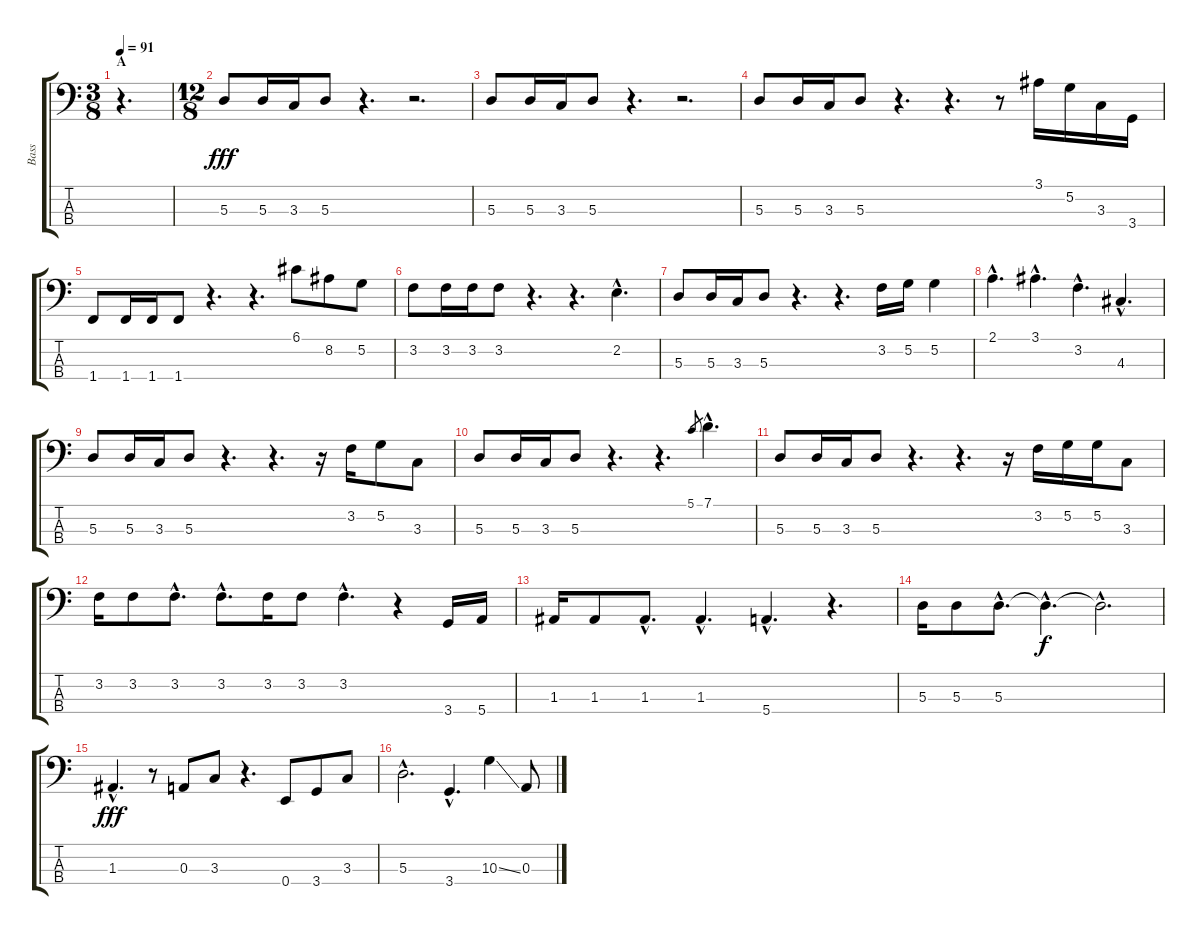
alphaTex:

\track ("Bass" "Bass") {instrument electricbassfinger}
\staff {score tabs}
\tuning (G2 D2 A1 E1) {hide}
\ts (3 8)
\section ("" "A")
\tempo 91
\clef f4
\ks c
r.4{d dy fff instrument electricbassfinger} |
\ts (12 8)
5.3.8 5.3.16 3.3.16 5.3.8 r.4{d} r.2{d} |
5.3.8 5.3.16 3.3.16 5.3.8 r.4{d} r.2{d} |
5.3.8 5.3.16 3.3.16 5.3.8 r.4{d} r.4{d} r.8 3.1.16 5.2.16 3.3.16 3.4.16 |
1.4.8 1.4.16 1.4.16 1.4.8 r.4{d} r.4{d} 6.1.8 8.2.8 5.2.8 |
3.2.8 3.2.16 3.2.16 3.2.8 r.4{d} r.4{d} 2.2{hac}.4{d} |
5.3.8 5.3.16 3.3.16 5.3.8 r.4{d} r.4{d} 3.2.16 5.2.16 5.2.4 |
2.1{hac}.4{d} 3.1{hac}.4{d} 3.2{hac}.4{d} 4.3{hac}.4{d} |
5.3.8 5.3.16 3.3.16 5.3.8 r.4{d} r.4{d} r.16 3.2.16 5.2.8 3.3.8 |
5.3.8 5.3.16 3.3.16 5.3.8 r.4{d} r.4{d} 5.1.8{gr} 7.1{hac}.4{d} |
5.3.8 5.3.16 3.3.16 5.3.8 r.4{d} r.4{d} r.16 3.2.16 5.2.16 5.2.16 3.3.8 |
3.2.16 3.2.8 3.2{hac}.8{d} 3.2{hac}.8{d} 3.2.16 3.2.8 3.2{hac}.4{d} r.4 3.4.16 5.4.16 |
1.3.16 1.3.8 1.3{hac}.8{d} 1.3{hac}.4{d} 5.4{hac}.4{d} r.4{d} |
5.3.16 5.3.8 5.3{hac}.8{d} 5.3{hac t}.4{d dy f} 5.3{hac t}.2{d} |
1.3{hac}.4{d dy fff} r.8 0.3.8 3.3.8 r.4{d} 0.4.8 3.4.8 3.3.8 |
5.3{hac}.2{d} 3.4{hac}.4{d} 10.3{ss}.4 0.3{ss}.8
